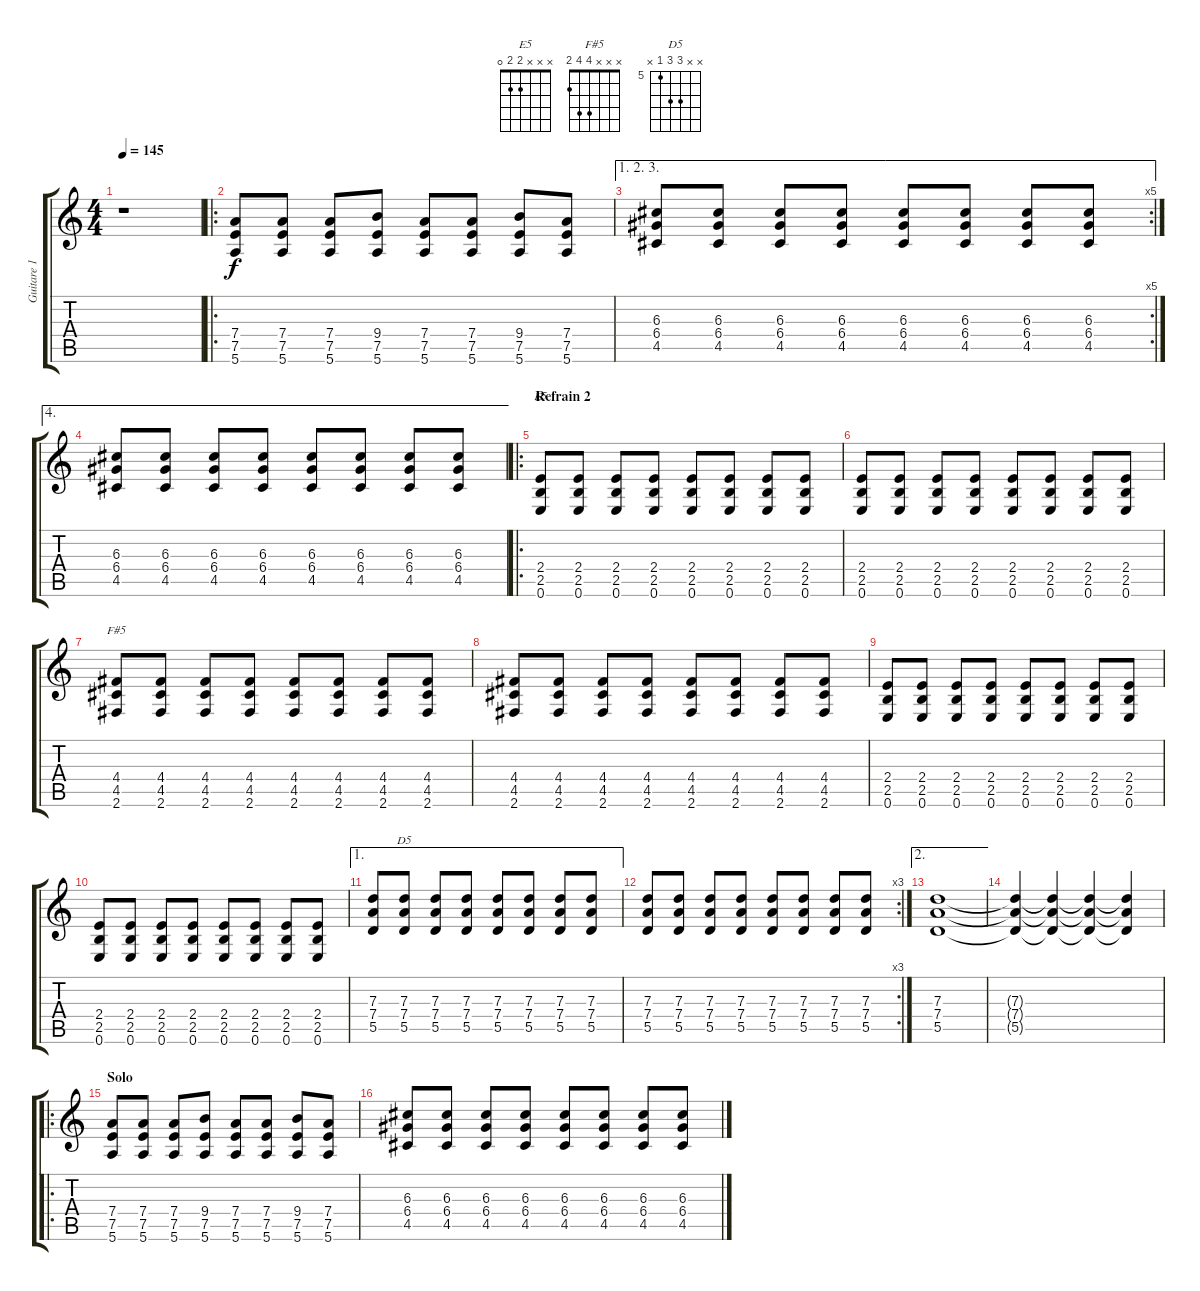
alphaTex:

\track ("Guitare 1" "Guitare 1") {instrument distortionguitar}
\staff {score tabs}
\tuning (E4 B3 G3 D3 A2 E2) {hide}
\chord ("E5" x x x 2 2 0)
\chord ("F#5" x x x 4 4 2)
\chord ("D5" x x 7 7 5 x) {firstfret 5}
\ts (4 4)
\tempo 145
\clef g2
\ks c
r.1{dy f} |
\ro
(7.4 7.5 5.6).8 (7.4 7.5 5.6).8 (7.4 7.5 5.6).8 (9.4 7.5 5.6).8 (7.4 7.5 5.6).8 (7.4 7.5 5.6).8 (9.4 7.5 5.6).8 (7.4 7.5 5.6).8 |
\ae (1 2 3)
\rc 5
(6.3 6.4 4.5).8 (6.3 6.4 4.5).8 (6.3 6.4 4.5).8 (6.3 6.4 4.5).8 (6.3 6.4 4.5).8 (6.3 6.4 4.5).8 (6.3 6.4 4.5).8 (6.3 6.4 4.5).8 |
\ae 4
(6.3 6.4 4.5).8 (6.3 6.4 4.5).8 (6.3 6.4 4.5).8 (6.3 6.4 4.5).8 (6.3 6.4 4.5).8 (6.3 6.4 4.5).8 (6.3 6.4 4.5).8 (6.3 6.4 4.5).8 |
\ro
\section ("" "Refrain 2")
(2.4 2.5 0.6).8{ch "E5"} (2.4 2.5 0.6).8 (2.4 2.5 0.6).8 (2.4 2.5 0.6).8 (2.4 2.5 0.6).8 (2.4 2.5 0.6).8 (2.4 2.5 0.6).8 (2.4 2.5 0.6).8 |
(2.4 2.5 0.6).8 (2.4 2.5 0.6).8 (2.4 2.5 0.6).8 (2.4 2.5 0.6).8 (2.4 2.5 0.6).8 (2.4 2.5 0.6).8 (2.4 2.5 0.6).8 (2.4 2.5 0.6).8 |
(4.4 4.5 2.6).8{ch "F#5"} (4.4 4.5 2.6).8 (4.4 4.5 2.6).8 (4.4 4.5 2.6).8 (4.4 4.5 2.6).8 (4.4 4.5 2.6).8 (4.4 4.5 2.6).8 (4.4 4.5 2.6).8 |
(4.4 4.5 2.6).8 (4.4 4.5 2.6).8 (4.4 4.5 2.6).8 (4.4 4.5 2.6).8 (4.4 4.5 2.6).8 (4.4 4.5 2.6).8 (4.4 4.5 2.6).8 (4.4 4.5 2.6).8 |
(2.4 2.5 0.6).8 (2.4 2.5 0.6).8 (2.4 2.5 0.6).8 (2.4 2.5 0.6).8 (2.4 2.5 0.6).8 (2.4 2.5 0.6).8 (2.4 2.5 0.6).8 (2.4 2.5 0.6).8 |
(2.4 2.5 0.6).8 (2.4 2.5 0.6).8 (2.4 2.5 0.6).8 (2.4 2.5 0.6).8 (2.4 2.5 0.6).8 (2.4 2.5 0.6).8 (2.4 2.5 0.6).8 (2.4 2.5 0.6).8 |
\ae 1
(7.3 7.4 5.5).8 (7.3 7.4 5.5).8{ch "D5"} (7.3 7.4 5.5).8 (7.3 7.4 5.5).8 (7.3 7.4 5.5).8 (7.3 7.4 5.5).8 (7.3 7.4 5.5).8 (7.3 7.4 5.5).8 |
\rc 3
(7.3 7.4 5.5).8 (7.3 7.4 5.5).8 (7.3 7.4 5.5).8 (7.3 7.4 5.5).8 (7.3 7.4 5.5).8 (7.3 7.4 5.5).8 (7.3 7.4 5.5).8 (7.3 7.4 5.5).8 |
\ae 2
(7.3 7.4 5.5).1 |
(7.3{t} 7.4{t} 5.5{t}).4 (7.3{t} 7.4{t} 5.5{t}).4 (7.3{t} 7.4{t} 5.5{t}).4 (7.3{t} 7.4{t} 5.5{t}).4 |
\ro
\section ("" "Solo")
(7.4 7.5 5.6).8 (7.4 7.5 5.6).8 (7.4 7.5 5.6).8 (9.4 7.5 5.6).8 (7.4 7.5 5.6).8 (7.4 7.5 5.6).8 (9.4 7.5 5.6).8 (7.4 7.5 5.6).8 |
(6.3 6.4 4.5).8 (6.3 6.4 4.5).8 (6.3 6.4 4.5).8 (6.3 6.4 4.5).8 (6.3 6.4 4.5).8 (6.3 6.4 4.5).8 (6.3 6.4 4.5).8 (6.3 6.4 4.5).8
